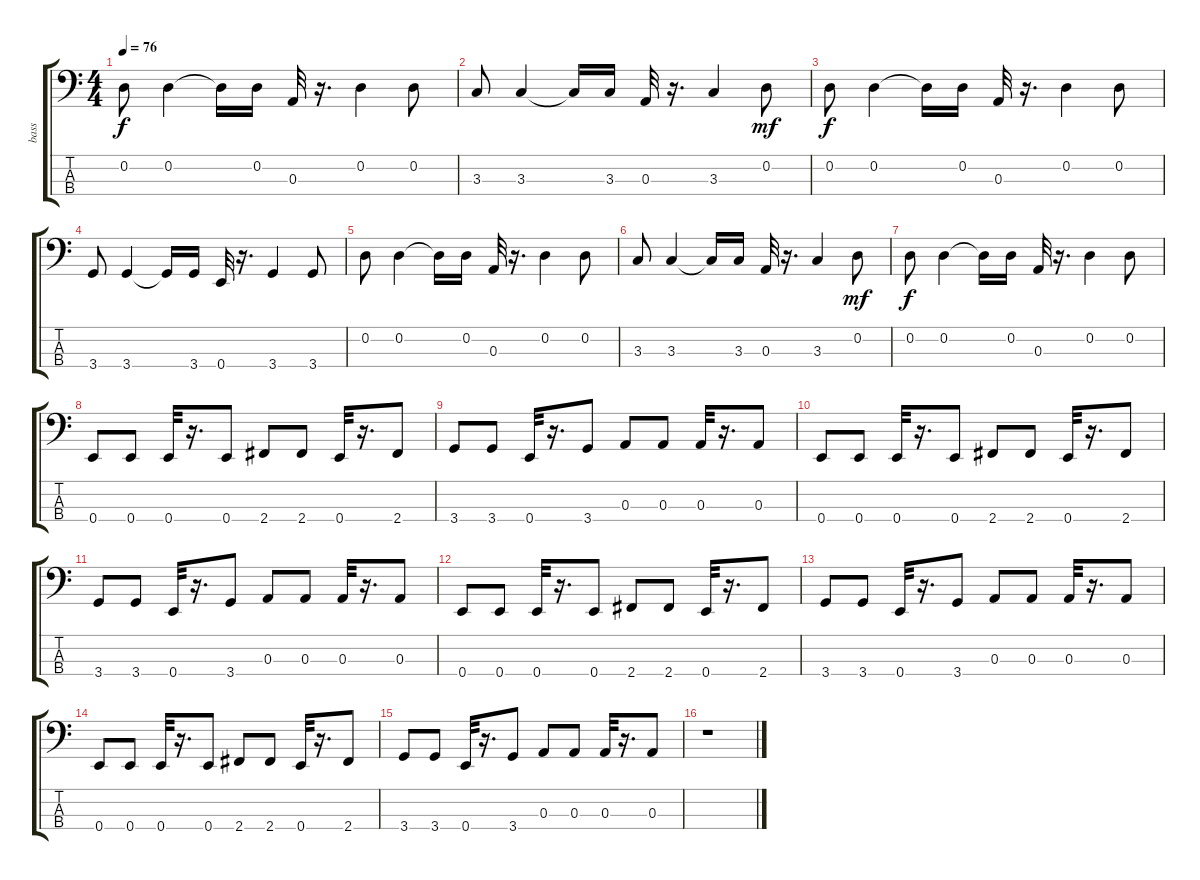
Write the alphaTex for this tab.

\track ("bass" "bass") {instrument electricbasspick}
\staff {score tabs}
\tuning (G2 D2 A1 E1) {hide}
\ts (4 4)
\tempo 76
\clef f4
\ks c
0.2.8{dy f} 0.2.4 0.2{t}.16 0.2.16 0.3.32 r.16{d} 0.2.4 0.2.8 |
3.3.8 3.3.4 3.3{t}.16 3.3.16 0.3.32 r.16{d} 3.3.4 0.2.8{dy mf} |
0.2.8{dy f} 0.2.4 0.2{t}.16 0.2.16 0.3.32 r.16{d} 0.2.4 0.2.8 |
3.4.8 3.4.4 3.4{t}.16 3.4.16 0.4.32 r.16{d} 3.4.4 3.4.8 |
0.2.8 0.2.4 0.2{t}.16 0.2.16 0.3.32 r.16{d} 0.2.4 0.2.8 |
3.3.8 3.3.4 3.3{t}.16 3.3.16 0.3.32 r.16{d} 3.3.4 0.2.8{dy mf} |
0.2.8{dy f} 0.2.4 0.2{t}.16 0.2.16 0.3.32 r.16{d} 0.2.4 0.2.8 |
0.4.8 0.4.8 0.4.32 r.16{d} 0.4.8 2.4.8 2.4.8 0.4.32 r.16{d} 2.4.8 |
3.4.8 3.4.8 0.4.32 r.16{d} 3.4.8 0.3.8 0.3.8 0.3.32 r.16{d} 0.3.8 |
0.4.8 0.4.8 0.4.32 r.16{d} 0.4.8 2.4.8 2.4.8 0.4.32 r.16{d} 2.4.8 |
3.4.8 3.4.8 0.4.32 r.16{d} 3.4.8 0.3.8 0.3.8 0.3.32 r.16{d} 0.3.8 |
0.4.8 0.4.8 0.4.32 r.16{d} 0.4.8 2.4.8 2.4.8 0.4.32 r.16{d} 2.4.8 |
3.4.8 3.4.8 0.4.32 r.16{d} 3.4.8 0.3.8 0.3.8 0.3.32 r.16{d} 0.3.8 |
0.4.8 0.4.8 0.4.32 r.16{d} 0.4.8 2.4.8 2.4.8 0.4.32 r.16{d} 2.4.8 |
3.4.8 3.4.8 0.4.32 r.16{d} 3.4.8 0.3.8 0.3.8 0.3.32 r.16{d} 0.3.8 |
r.1
